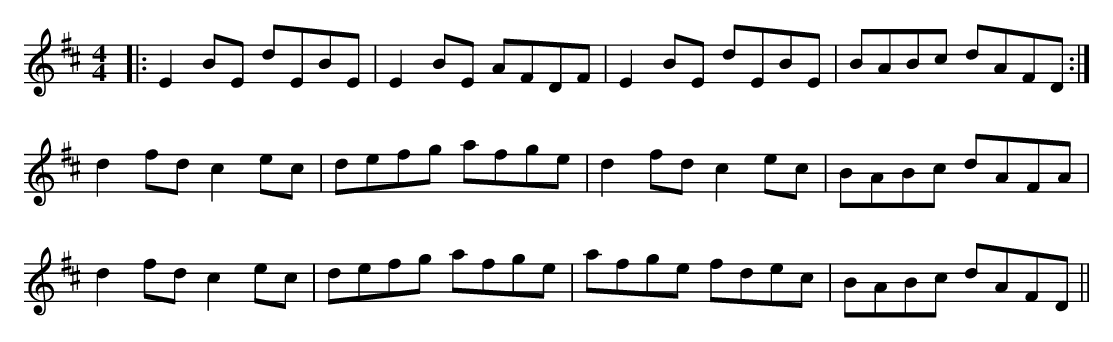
X:1
M:4/4
K:Edor
|:E2BE dEBE|E2BE AFDF|E2BE dEBE|BABc dAFD:|
d2fd c2ec|defg afge|d2fd c2ec|BABc dAFA|
d2fd c2ec|defg afge|afge fdec|BABc dAFD||
